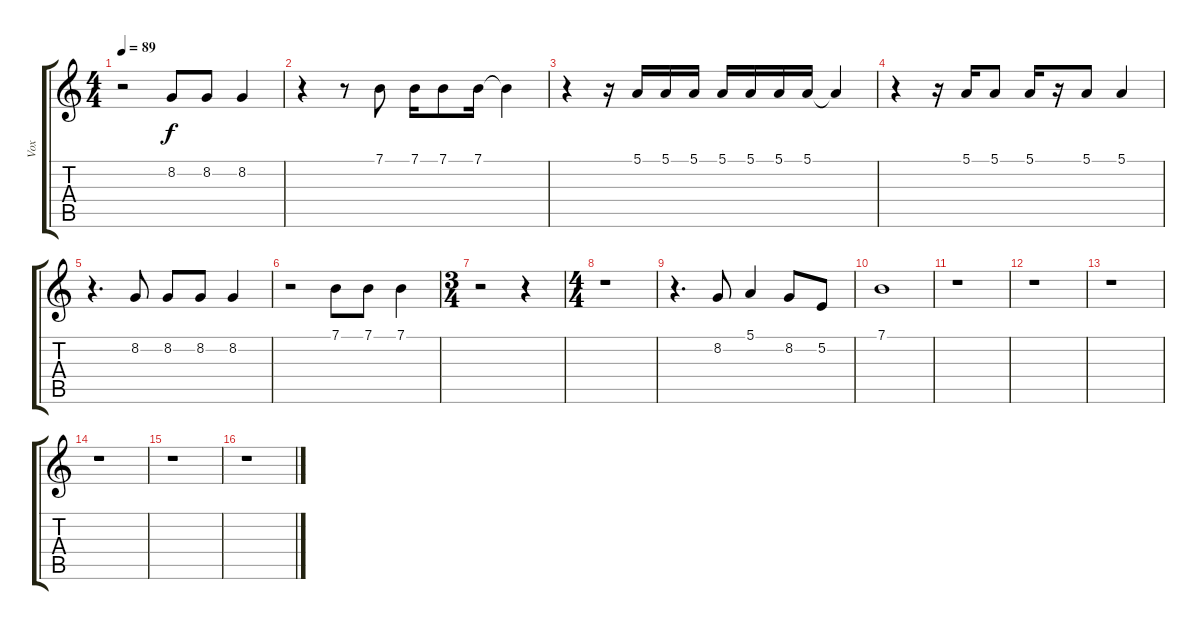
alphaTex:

\track ("Vox" "Vox") {instrument frenchhorn}
\staff {score tabs}
\tuning (E4 B3 G3 D3 A2 E2) {hide}
\ts (4 4)
\tempo 89
\clef g2
\ks c
r.2{dy f} 8.2.8 8.2.8 8.2.4 |
r.4 r.8 7.1.8 7.1.16 7.1.8 7.1.16 7.1{t}.4 |
r.4 r.16 5.1.16 5.1.16 5.1.16 5.1.16 5.1.16 5.1.16 5.1.16 5.1{t}.4 |
r.4 r.16 5.1.16 5.1.8 5.1.16 r.16 5.1.8 5.1.4 |
r.4{d} 8.2.8 8.2.8 8.2.8 8.2.4 |
r.2 7.1.8 7.1.8 7.1.4 |
\ts (3 4)
r.2 r.4 |
\ts (4 4)
r.1 |
r.4{d} 8.2.8 5.1.4 8.2.8 5.2.8 |
7.1.1 |
r.1 |
r.1 |
r.1 |
r.1 |
r.1 |
r.1
